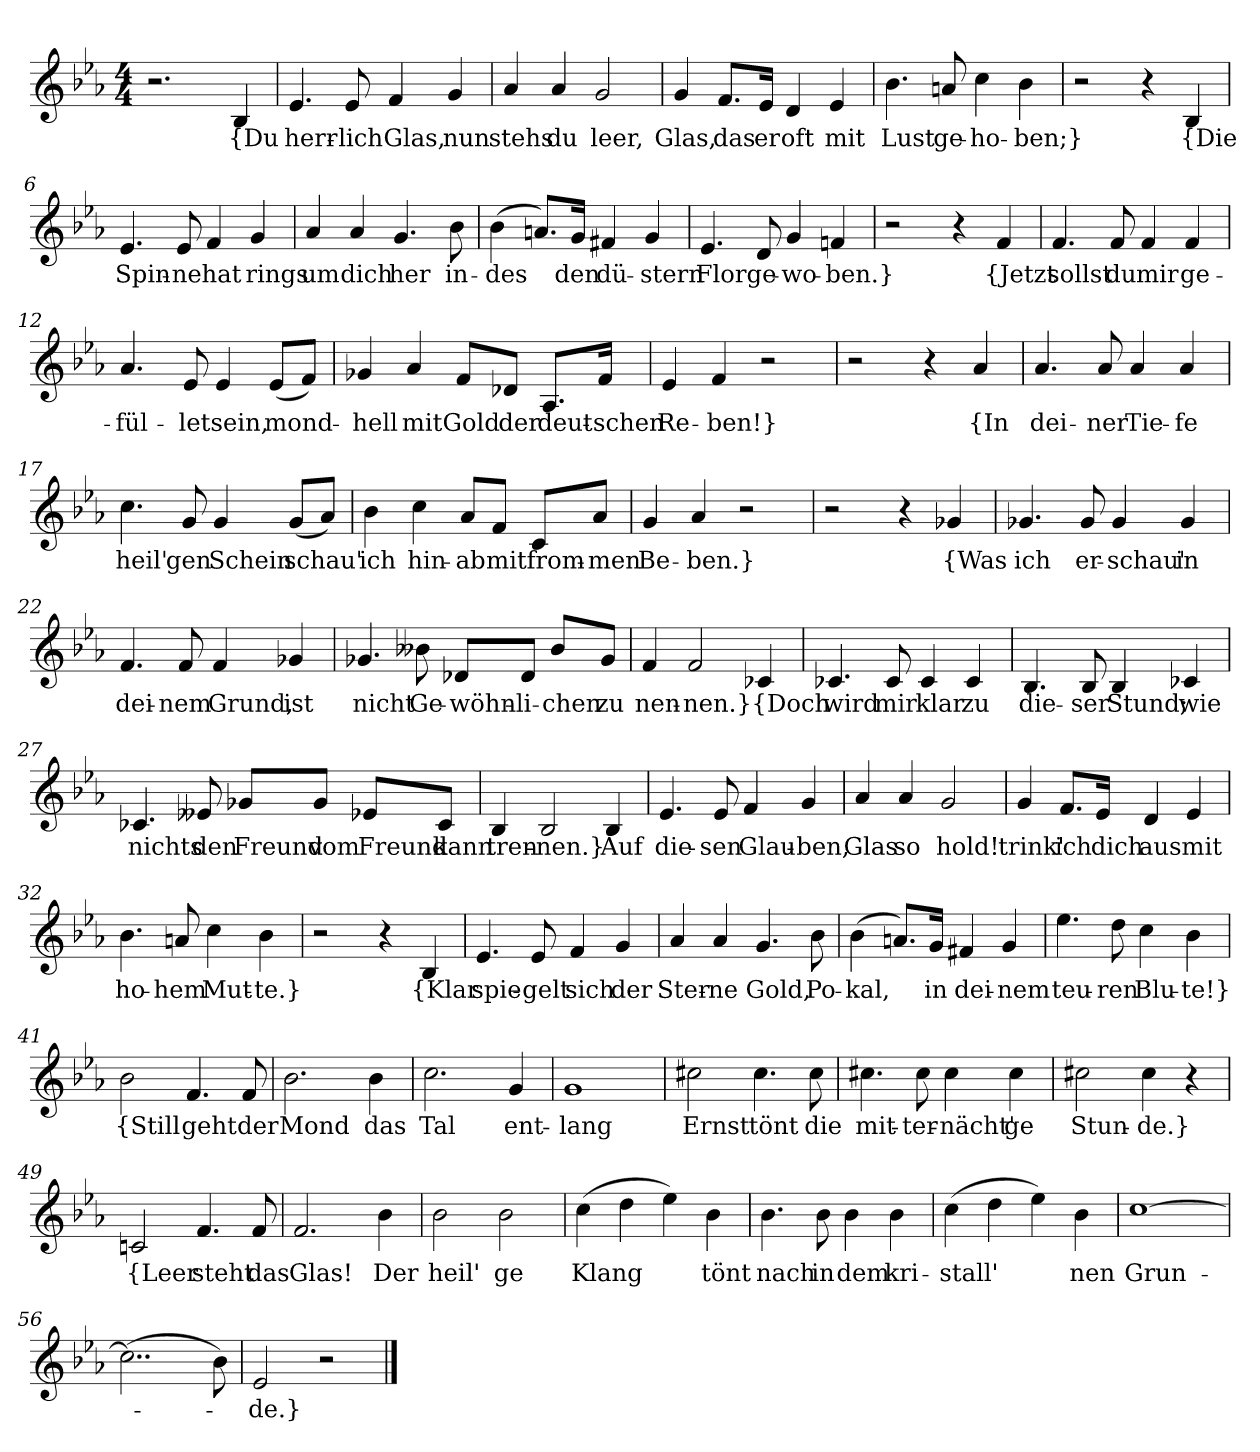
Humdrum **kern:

**kern	**text
*part1	*part1
*staff1	*staff1
*clefG2	*
*k[b-e-a-]	*
*M4/4	*
=	=
2.r	.
4B-	{Du
=1	=1
4.e-	herr-
8e-	-lich
4f	Glas,
4g	nun
=2	=2
4a-	stehs
4a-	du
2g	leer,
=3	=3
4g	Glas,
8.f/L	das
16e-/Jk	er
4d	oft
4e-	mit
=4	=4
4.b-	Lust
8an	ge-
4cc	-ho-
4b-	-ben;}
=5	=5
2r	.
4r	.
4B-	{Die
=6	=6
4.e-	Spin-
8e-	-ne
4f	hat
4g	rings
=7	=7
4a-	um
4a-	dich
4.g	her
8b-	in-
=8	=8
(4b-	des
8.an/L)	.
16g/Jk	den
4f#X	dü-
4g	-stern
=9	=9
4.e-	Flor
8d	ge-
4g	-wo-
4fn	-ben.}
=10	=10
2r	.
4r	.
4f	{Jetzt
=11	=11
4.f	sollst
8f	du
4f	mir
4f	ge-
=12	=12
4.a-	-fül-
8e-	-let
4e-	sein,
(8e-/L	mond-
8f/J)	.
=13	=13
4g-X	-hell
4a-	mit
8f/L	Gold
8d-X/J	der
8.A-/L	deut-
16f/Jk	-schen
=14	=14
4e-	Re-
4f	-ben!}
2r	.
=15	=15
2r	.
4r	.
4a-	{In
=16	=16
4.a-	dei-
8a-	-ner
4a-	Tie-
4a-	-fe
=17	=17
4.cc	heil'
8g	gen
4g	Schein
(8g/L	schau'
8a-/J)	.
=18	=18
4b-	ich
4cc	hin-
8a-/L	-ab
8f/J	mit
8c/L	from-
8a-/J	-men
=19	=19
4g	Be-
4a-	-ben.}
2r	.
=20	=20
2r	.
4r	.
4g-X	{Was
=24	=24
4.g-X	ich
8g-	er-
4g-	-schau'
4g-	in
=22	=22
4.f	dei-
8f	-nem
4f	Grund,
4g-X	ist
=23	=23
4.g-X	nicht
8b--X	Ge-
8d-X/L	-wöhn-
8d-/J	-li-
8b--/L	-chen
8g-/J	-zu
=24	=24
4f	nen-
2f	-nen.}
4c-X	{Doch
=25	=25
4.c-X	wird
8c-	mir
4c-	klar
4c-	zu
=26	=26
4.B-	die-
8B-	-ser
4B-	Stund;
4c-X	wie
=27	=27
4.c-X	nichts
8e--X	den
8g-X/L	Freund
8g-/J	vom
8e-X/L	Freund
8c-/J	kann
=28	=28
4B-	tren-
2B-	-nen.}
4B-	Auf
=29	=29
4.e-	die-
8e-	-sen
4f	Glau-
4g	-ben,
=30	=30
4a-	Glas
4a-	so
2g	hold!
=31	=31
4g	trink'
8.f/L	ich
16e-/Jk	dich
4d	aus
4e-	mit
=32	=32
4.b-	ho-
8an	-hem
4cc	Mut-
4b-	-te.}
=33	=33
2r	.
4r	.
4B-	{Klar
=34	=34
4.e-	spie-
8e-	-gelt
4f	sich
4g	der
=35	=35
4a-	Ster-
4a-	-ne
4.g	Gold,
8b-	Po-
=36	=36
(4b-	kal,
8.an/L)	.
16g/Jk	in
4f#X	dei-
4g	-nem
=37	=37
4.ee-	teu-
8dd	-ren
4cc	Blu-
4b-	-te!}
=41	=41
2b-	{Still
4.f	geht
8f	der
=42	=42
2.b-	Mond
4b-	das
=43	=43
2.cc	Tal
4g	ent-
=44	=44
1g	-lang
=45	=45
2cc#X	Ernst
4.cc#	tönt
8cc#	die
=46	=46
4.cc#X	mit-
8cc#	ter-
4cc#	-nächt'
4cc#	ge
=47	=47
2cc#X	Stun-
4cc#	-de.}
4r	.
=49	=49
2cn	{Leer
4.f	steht
8f	das
=50	=50
2.f	Glas!
4b-	Der
=51	=51
2b-	heil'
2b-	ge
=52	=52
(4cc	Klang
4dd	.
4ee-)	.
4b-	tönt
=53	=53
4.b-	nach
8b-	in
4b-	dem
4b-	kri-
=54	=54
(4cc	stall'
4dd	.
4ee-)	.
4b-	nen
=55	=55
[1cc	Grun-
=56	=56
(2..cc]	.
8b-)	.
=57	=57
2e-	-de.}
2r	.
==	==
*-	*-
